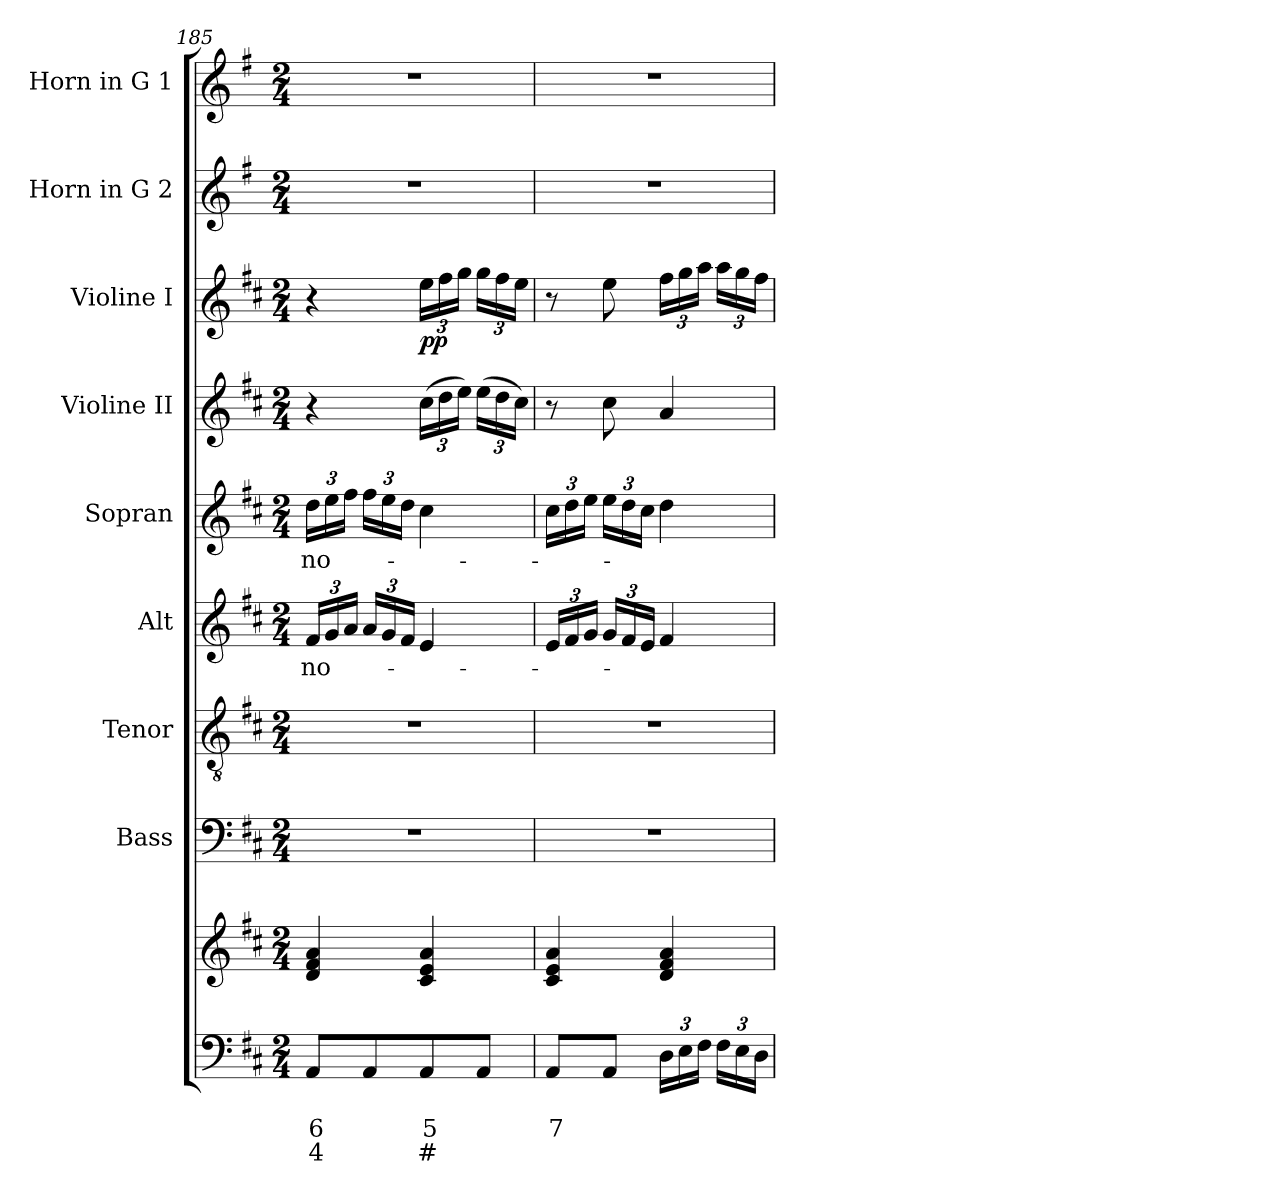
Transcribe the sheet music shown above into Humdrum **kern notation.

**kern	**text	**text	**text	**kern	**kern	**kern	**kern	**text	**kern	**text	**kern	**kern	**dynam	**kern	**kern
*part9	*part9	*part9	*part9	*part9	*part8	*part7	*part6	*part6	*part5	*part5	*part4	*part3	*part3	*part2	*part1
*staff10	*staff10	*staff10	*staff10	*staff9	*staff8	*staff7	*staff6	*staff6	*staff5	*staff5	*staff4	*staff3	*staff3	*staff2	*staff1
*	*	*	*	*	*I"Bass	*I"Tenor	*I"Alt	*	*I"Sopran	*	*I"Violine II	*I"Violine I	*	*I"Horn in G 2	*I"Horn in G 1
*	*	*	*	*	*I'B.	*I'T.	*I'A.	*	*I'S.	*	*I'Vl. II	*I'Vl. I	*	*	*
*clefF4	*	*	*	*clefG2	*clefF4	*clefGv2	*clefG2	*	*clefG2	*	*clefG2	*clefG2	*	*clefG2	*clefG2
*	*	*	*	*	*	*	*	*	*	*	*	*	*	*ITrd3c5	*ITrd3c5
*k[f#c#]	*	*	*	*k[f#c#]	*k[f#c#]	*k[f#c#]	*k[f#c#]	*	*k[f#c#]	*	*k[f#c#]	*k[f#c#]	*	*k[f#c#]	*k[f#c#]
*D:	*	*	*	*D:	*D:	*D:	*D:	*	*D:	*	*D:	*D:	*	*D:	*D:
*M2/4	*	*	*	*M2/4	*M2/4	*M2/4	*M2/4	*	*M2/4	*	*M2/4	*M2/4	*	*M2/4	*M2/4
=185	=185	=185	=185	=185	=185	=185	=185	=185	=185	=185	=185	=185	=185	=185	=185
!	!	!LO:LY:b	!LO:LY:b	!	!	!	!	!LO:LY:b	!	!LO:LY:b	!	!	!	!	!
8AA/L	.	6	4	4d/ 4f#/ 4a/	2r	2r	24f#/LL	no-	24dd\LL	no-	4r	4r	.	2r	2r
.	.	.	.	.	.	.	24g/	.	24ee\	.	.	.	.	.	.
.	.	.	.	.	.	.	24a/JJ	.	24ff#\JJ	.	.	.	.	.	.
!	!	!LO:LY:b	!LO:LY:b	!	!	!	!	!	!	!	!	!	!	!	!
8AA/	.	_	_	.	.	.	24a/LL	.	24ff#\LL	.	.	.	.	.	.
.	.	.	.	.	.	.	24g/	.	24ee\	.	.	.	.	.	.
.	.	.	.	.	.	.	24f#/JJ	.	24dd\JJ	.	.	.	.	.	.
!	!	!LO:LY:b	!LO:LY:b	!	!	!	!	!	!	!	!	!	!LO:DY:b	!	!
8AA/	.	5	#	4c#/ 4e/ 4a/	.	.	4e/	.	4cc#\	.	(>24cc#\LL	24ee\LL	pp	.	.
.	.	.	.	.	.	.	.	.	.	.	24dd\	24ff#\	.	.	.
.	.	.	.	.	.	.	.	.	.	.	24ee\JJ)	24gg\JJ	.	.	.
8AA/J	.	.	.	.	.	.	.	.	.	.	(>24ee\LL	24gg\LL	.	.	.
.	.	.	.	.	.	.	.	.	.	.	24dd\	24ff#\	.	.	.
.	.	.	.	.	.	.	.	.	.	.	24cc#\JJ)	24ee\JJ	.	.	.
=186	=186	=186	=186	=186	=186	=186	=186	=186	=186	=186	=186	=186	=186	=186	=186
!	!	!LO:LY:b	!	!	!	!	!	!	!	!	!	!	!	!	!
8AA/L	.	7	.	4c#/ 4e/ 4a/	2r	2r	24e/LL	.	24cc#\LL	.	8r	8r	.	2r	2r
.	.	.	.	.	.	.	24f#/	.	24dd\	.	.	.	.	.	.
.	.	.	.	.	.	.	24g/JJ	.	24ee\JJ	.	.	.	.	.	.
8AA/J	.	.	.	.	.	.	24g/LL	.	24ee\LL	.	8cc#\	8ee\	.	.	.
.	.	.	.	.	.	.	24f#/	.	24dd\	.	.	.	.	.	.
.	.	.	.	.	.	.	24e/JJ	.	24cc#\JJ	.	.	.	.	.	.
24D\LL	.	.	.	4d/ 4f#/ 4a/	.	.	4f#/	.	4dd\	.	4a/	24ff#\LL	.	.	.
24E\	.	.	.	.	.	.	.	.	.	.	.	24gg\	.	.	.
24F#\JJ	.	.	.	.	.	.	.	.	.	.	.	24aa\JJ	.	.	.
24F#\LL	.	.	.	.	.	.	.	.	.	.	.	24aa\LL	.	.	.
24E\	.	.	.	.	.	.	.	.	.	.	.	24gg\	.	.	.
24D\JJ	.	.	.	.	.	.	.	.	.	.	.	24ff#\JJ	.	.	.
=	=	=	=	=	=	=	=	=	=	=	=	=	=	=	=
*-	*-	*-	*-	*-	*-	*-	*-	*-	*-	*-	*-	*-	*-	*-	*-
